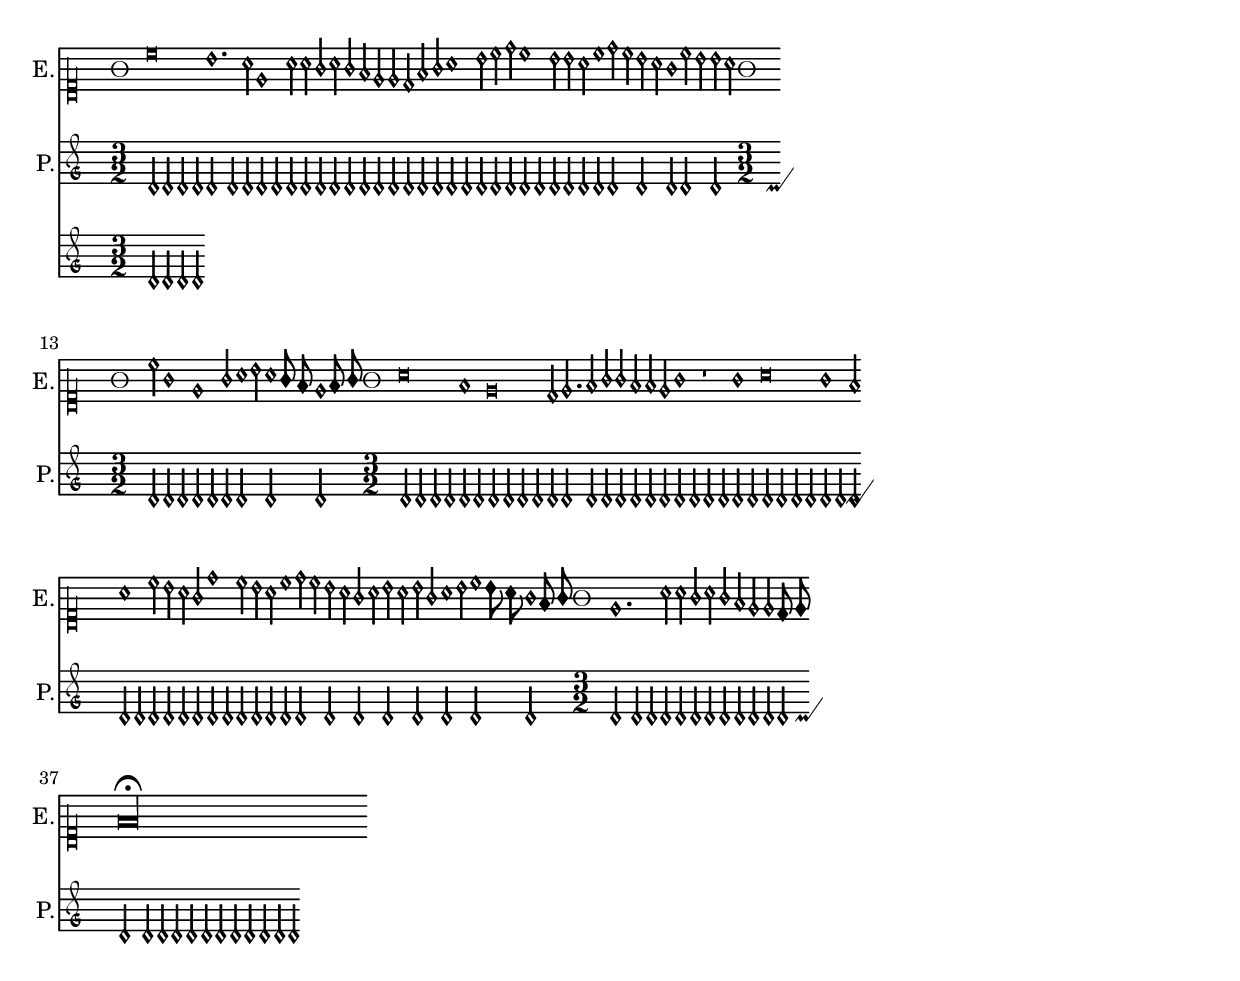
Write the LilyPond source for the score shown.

\version "2.24.3"
\version "2.24.3"

\version "2.24.3"

#(ly:add-interface
    'early-interface
    "Properties of the 'early' music grobs"
    '(prop1
      prop2
      prop3))

% start: declare early note-head properties here.

\version "2.24.3"

\include "../early-path-utilities.ly"
\include "../early-styles.ly"

% Function: ly:make-stencil expr xext yext
% expr: e.g. (list 'circle radius thickness fill)
% Stencils are device independent output expressions. They carry two pieces of information:
% A specification of how to print this object. This specification is processed by the output backends, for example ‘scm/output-ps.scm’.
% The vertical and horizontal extents of the object, given as pairs. If an extent is unspecified (or if you use empty-interval as its value), it is taken to be empty.

% ly:make-stencil
% * expr xext yext
% make-path-stencil
% * path thickness x-scale y-scale fill #:line-cap-style line-cap-style #:line-join-style line-join-style
% make-connected-path-stencil
% * pointlist thickness x-scale y-scale connect fill

#(define (early:path-notehead-square-side-simple width)
  (list (list 'l width 0)))

#(define (early:get-notehead-path style type notation properties)
  '())

#(define (early:path-notehead-square-side-complex width)
    (let ((side (list 'c   0 0   0.34 0   width 0))
        (corner (list 'c   0.5 0   0.1 -0.5  0 0)))
    (list side corner)))

#(define (early:path-notehead-square-side complex len corner-offset angle)
  (let ((side (if complex
               (early:path-notehead-square-side-complex len)
               (early:path-notehead-square-side-simple len))))
    (rotate-path side angle)))

#(define (early:notehead-quadrata x-len y-len)
  (let ((side (make-hash-table))
        (random-angle (lambda () (zero? (random 2)))))
   (hashq-set! side 'x-len x-len)
   (hashq-set! side 'y-len y-len)
   (hashq-set! side 'lengths (list x-len y-len x-len y-len))
   (hashq-set! side 'corners (list (random-angle) (random-angle) (random-angle) (random-angle)))
   (hashq-set! side 'corner-offsets (list 0.1 0.1 0.1 0.1))
   (hashq-set! side 'angles (list 0 90 180 270))
   side))

#(define (early:get-notehead-path)
   (let* ((notehead (early:notehead-quadrata 1.5 1))
          (path-notehead (append-map early:path-notehead-square-side ; len corner corner-offset
                          (hashq-ref notehead 'corners)
                          (hashq-ref notehead 'lengths)
                          (hashq-ref notehead 'corner-offsets)
                          (hashq-ref notehead 'angles))))
    path-notehead))

#(define (early:path-notehead-quadrata-random-side width)
  (early:path-notehead-square-side (zero? (random 2)) width) )

#(define (early:get-notehead-stencil grob) ; main function
  "Return early note head stencil."
  (let* ((duration-log (ly:grob-property grob 'duration-log))
          ;(stem (ly:grob-property grob 'stem))
          (style (ly:grob-property grob 'style))
          (staff-position (ly:grob-property grob 'staff-position)))
      (let* ((corner-offset 0.1)
          (side-length (- 1 (* corner-offset 2))) )
      (make-path-stencil
      (flatten-list (early:get-notehead-path))
      0.05 1 1 #f) )))

% #(define (early:get-notehead-quadrata-sides)
%   (let ((side-left (early:path-notehead-quadrata-random-side  1))
%         (side-up (early:path-notehead-quadrata-random-side  2))
%         (side-right (early:path-notehead-quadrata-random-side  1))
%         (side-down (early:path-notehead-quadrata-random-side  2)) )
%    (list '(m 0.1 0)
%          side-down
%          (rotate-path side-right 90)
%          (rotate-path side-up 180)
%          (rotate-path side-left 270))))

% #(define (early:get-notehead-stencil grob) ; main function
%   "Return early note head stencil."
%   (let* ((duration-log (ly:grob-property grob 'duration-log))
%          ;(stem (ly:grob-property grob 'stem))
%          (style (ly:grob-property grob 'style))
%          (staff-position (ly:grob-property grob 'staff-position)))
%    (let* ((corner-offset 0.1)
%           (side-length (- 1 (* corner-offset 2))) )
%     (make-path-stencil
%       (flatten-list (early:get-notehead-quadrata-sides))
%       0.05 1 1 #f) )))

#(define-public (early:note-head::print grob)
  "Create early stencil for a notehead."
  (let ((style (ly:grob-property grob 'style)))
   (if (early:has-style style)
    (early:get-notehead-stencil grob)
    (ly:note-head::print grob))))


% Context properties
#(set-object-property! 'earlyBlackmensural 'translation-type? boolean?)
#(set-object-property! 'earlyColor 'translation-type? symbol?)
#(set-object-property! 'earlyHollow 'translation-type? boolean?)
#(set-object-property! 'earlyProportio 'translation-type? number-or-pair?)
#(set-object-property! 'earlyProlatio 'translation-type? symbol?)
#(set-object-property! 'earlyTempus 'translation-type? symbol?)
#(set-object-property! 'earlyModus 'translation-type? symbol?)
#(set-object-property! 'earlyMaximodus 'translation-type? symbol?)

#(set-object-property! 'earlyPerfection 'translation-type? alist?)
#(set-object-property! 'earlyPerfection 'translation-doc?
  "Alist of all possible durations and their default state if perfection is implied (perfect or imperfect)")

#(set-object-property! 'earlyPerfectAsTriplets 'translation-type? alist?)
#(set-object-property! 'earlyPerfectAsTriplets 'translation-doc?
"If notename is set to true, interpret the perfect division as triple. This is useful to reduce the effect of of duration accumulation from quicker notes (e.g. semifusae).")

#(set-object-property! 'earlyMensuraOff 'translation-type? boolean?)
#(set-object-property! 'earlyMensuraOff 'translation-doc?
"Turn off automatic duration mensural recalculation (make it default LilyPond WYSIWYG againg).")

#(define (string-or-numeric? arg)
  (or (number-or-string? arg)
      (pair? arg)))

#(set-object-property! 'earlyMensurationSign 'translation-type? string-or-numeric?)

% Grob properties
#(set-object-property! 'early:blackmensural 'backend-type? boolean?)
#(set-object-property! 'early:color 'backend-type? symbol?)
#(set-object-property! 'early:hollow 'backend-type? boolean?)
#(set-object-property! 'early:proportio 'backend-type? number-or-pair?)
#(set-object-property! 'early:prolatio 'backend-type? symbol?)
#(set-object-property! 'early:tempus 'backend-type? symbol?)

#(set-object-property! 'early:perfect-flag 'backend-type? boolean?)
#(set-object-property! 'early:altered-flag 'backend-type? boolean?)
#(set-object-property! 'early:punctum-divisionis 'backend-type? boolean?)

#(define (duration->name dur)
  (case (ly:duration-log dur)
   ((-3) 'maxima)
   ((-2) 'longa)
   ((-1) 'brevis)
   ((0) 'semibrevis)
   ((1) 'minima)
   ((2) 'semiminima)
   ((3) 'fusa)
   ((4) 'semifusa)))

% #(define (

testParser = #(define-music-function (m) (ly:music?)
 (music-map (lambda (m) m) m))

% early custom engraver
#(define Early_mensura_engraver
  (make-engraver
   (listeners
    ((rhythmic-event engraver event)
     ;(ly:event-set-property! event 'duration (ly:make-duration 1 0 0))
     ;(ly:event-set-property! event 'length (ly:make-moment 1/2))
     ;(display (ly:context-current-moment (ly:translator-context engraver)))
     (display ""))
   )
))

#(define (early:note-head::print grob)

  (ly:note-head::print grob))


\layout {

    \context { \PetrucciVoice

       	\name EarlyVoice
       	\alias PetrucciVoice

        % \consists #testParser
        \consists #Early_mensura_engraver
        \remove Mensural_ligature_engraver
       	% \consists Ligature_bracket_engraver
        % \override NoteHead.style = #'tournai
        \override NoteHead.stencil = #early:note-head::print

        earlyBlackmensural = ##t
        earlyColor = #'white
        earlyHollow = ##f
        % earlyMaximodus = #'imperfectum
        % earlyModus = #'imperfectum
        % earlyTempus = #'imperfectum
        % earlyProlatio = #'maior
        % earlyProportio = ##f

        % earlyPerfection =
        % #'((maxima . #f)
        %    (longa . #f)
        %    (brevis . #f)
        %    (semibrevis . #f)
        %    (minima . #f)
        %    (semiminima . #f)
        %    (fusa . #f)
        %    (semifusa . #f))

        % earlyPerfectAsTriplets =
        % #'((maxima . #f)
        %     (longa . #f)
        %     (brevis . #f) ; tempus division
        %     (semibrevis . #f) ; prolatio division
        %     (minima . #f) ; below prolatio
        %     (semiminima . #f)
        %     (fusa . #t)
        %     (semifusa . #t))

        % \override NoteHead.stencil = #(lambda (grob) (display "DWA\n") ly:note-head::print)

       	\description "..." % TODO
    }

    \context { \PetrucciStaff

       	\name EarlyStaff
       	\alias PetrucciStaff
       	\denies Voice
       	\defaultchild EarlyVoice
       	\accepts EarlyVoice

        \remove Custos_engraver

        \override Stem.neutral-direction = #UP
        \override LedgerLineSpanner.stencil = ##f

        \override TimeSignature.style = #'mensural

        % early-color-black = color...

       	\description "..." % TODO
    }

    \inherit-acceptability EarlyStaff PetrucciStaff
    \inherit-acceptability EarlyVoice PetrucciVoice

}

\version "2.24.3"

% #(set-object-property! 'early-music-properties 'music-type? alist?)

#(define (define-event! type properties)
   (set-object-property! type
                         'music-description
                         (cdr (assq 'description properties)))
   (set! properties (assoc-set! properties 'name type))
   (set! properties (assq-remove! properties 'description))
   (hashq-set! music-name-to-property-table type properties)
   (set! music-descriptions
         (sort (cons (cons type properties)
                     music-descriptions)
               alist<?)))

#(define-event-class 'early-event 'music-event)
#(define-event-class 'early:mensura-event 'early-event)
#(define-event-class 'early:color-minor-sequence 'early-event)

#(define-event!
  'early:MensuraEvent
  '((description . "Used to modify current early:mensura-properties")
    (types . (early:mensura-event time-signature-event))))

% #(define-event!
%     'early:ColorMinorStart
%     '((description . "Signaling start of color event context")
%     (types . (early:color-minor-start))))

% #(define-event!
%     'early:ColorMinorEnd
%     '((description . "Signaling end of color event context")
%     (types . (early:color-minor-end))))

#(define (early:duration->name dur)
  (case (ly:duration-log dur)
   ((-3) 'maxima)
   ((-2) 'longa)
   ((-1) 'brevis)
   ((0) 'semibrevis)
   ((1) 'minima)
   ((2) 'semiminima)
   ((3) 'fusa)
   ((4) 'semifusa)))

#(define (early:music-property music early-property)
  (let ((props (ly:music-property music 'early:music-properties)))
   (if props
    (assoc-ref props early-property)
    #f)))

#(define (early:music-set-property! music early-property value)
  (let ((props (ly:music-property music 'early:music-properties)))
   (ly:music-set-property! music 'early:music-properties
    (if props
     (assoc-set! props early-property value)
     (list (cons early-property value))))
   music))

#(define (early:mensura-properties)
    ;; default public properties
  '((blackmensural . #f)
    (color . white)
    (hollow . #f)
    (default-ternary . #f)
    (proportio . #f)
    (perfection . ()) ; e.g. (-2 . (#t . #f)) – maximodus perfectum (interpreted as triplet)
))

% #(alist-deep-copy ;; LIST SHOULD BE COPIED!
#(define-public early:ars-subtilior (early:mensura-properties))

mensuration =
#(define-music-function (alist) (alist?)
  (make-music
   'early:MensuraEvent
   'mensura-properties
   alist))

tempus =
#(define-music-function (perfection) (boolean-or-symbol?)
  (let* ((perf (cond
                ((eq? perfection 'perfectum) #t)
                ((eq? perfection 'perfect) #t)
                ((eq? perfection 'imperfectum) #f)
                ((eq? perfection 'imperfect) #f)
                ((boolean? perfection) perfection)
                (else
                 (ly:error "Incorrect perfection. Can be: perfect, perfectum, imperfect, imperfectum or boolean.")
                ))))
   #{
        \mensuration #(list (cons -1 perf))
   #}))

prolatio =
#(define-music-function (prolation) (boolean-or-symbol?)
  (let* ((symb (symbol? prolation))
         (prol (cond
                ((eq? prolation 'maior) #t)
                ((eq? prolation 'major) #t)
                ((eq? prolation 'minor) #f)
                ((boolean? prolation) prolation)
                (else
                 (ly:error "Incorrect prolation. Can be: maior, major, minor or boolean.")
                ))))
   #{
        \mensuration #(list (cons 0 prol))
   #}))

proportio =
#(define-music-function (proportion) (number-or-pair?) #{
    \mensuration #(list (cons 'proportio proportion))
    \once \override TimeSignature.style = #'single-digit
#})

#(define (string-or-numeric? arg)
  (or (number-or-string? arg)
      (pair? arg)))

mensura =
#(define-music-function (signum) (string-or-numeric?)
  ;; make it better (use regexp)
  (cond
   ((equal? signum "O") #{
    \tempus #'perfectum
    \prolatio #'minor
    \proportio 1
    \time 3/2
   #})
   ((equal? signum "O.") #{
    \tempus #'perfectum
    \prolatio #'maior
    \proportio 1
    \time 9/4
   #})
   ((equal? signum "C|") #{
    \tempus #'imperfectum
    \prolatio #'minor
    \proportio 2
    \time 2/2
   #})
   (else #{
    \proportio #signum
   #})))


#(define (early:handle-color-minor music mensura-properties)
  (let* (;; note moment's main fractions
         (note '())
         (first-note '())
         (remaining (ly:moment-main (ly:music-length music)))
         (total remaining)
         ;; ratio of the first note and the remaining moment duration.
         (first-note-dur-correction '())
         (remaining-dur-correction '())
         (perfection-setting '())
        )
   (music-map
    (lambda (m)
     (cond
      ;; ignore nested color-minor expressions
      ((and (music-is-of-type? m 'sequenctial-event)
            (early:music-property m 'color-minor))
       (early:handle-color-minor music mensura-properties))
      ;; looping only through the notes etc
      ((music-is-of-type? m 'rhythmic-event)
       (set! note (ly:moment-main (ly:music-duration-length m)))
       ;; get first note moment and duration correction
       (if (null? first-note)
        (begin
         (set! remaining (- remaining note))
         (set! first-note note)
         (set! first-note-dur-correction
               (case (/ remaining first-note)
                ((1/2) 3/4) ; eg longa brevis
                ((1/4) 7/8) ; eg longa semibrevis
                (else (ly:error "Unsupported durations of notes"))))
         (set! remaining-dur-correction (- 1 first-note-dur-correction))
         ;; check if we can we do color minor anyway.
         (set! perfection-setting
               (assoc-ref (assoc-ref mensura-properties 'perfection)
                          (ly:duration-log (ly:music-property m 'duration))))
         (when (and perfection-setting (car perfection-setting))
          (ly:error "Cannot do color minor when division is perfect"))
         (early:music-set-property! m 'color-minor
          first-note-dur-correction)
        )
        (begin
         (early:music-set-property! m 'color-minor
          (* remaining-dur-correction
             (/ note remaining)
             (/ first-note note)))
        )
       )
       ;; for all the notes in color minor:
       (ly:music-set-property! m 'duration
        (ly:duration-compress (ly:music-property m 'duration)
                              (early:music-property m 'color-minor)))
     ))
     m)
    music)))


#(define (early:duration-mensurate dur mensura-properties)
  (let* ((props mensura-properties)
         (props:get (lambda (key) (assoc-ref props key)))
         (props:is  (lambda (k v) (eq? (props:get k) v)))

         (dur-log (ly:duration-log dur))
         (dur-name (early:duration->name dur))
         (perfection (props:get 'perfection))
         (proportion (props:get 'proportio))
         (default-ternary (props:get 'default-ternary))

         (punctum-perfectionis (props:get 'punctum-perfectionis))

         (compress-factor (if (fraction? proportion)
                           proportion
                           (/ 1 proportion)))

         ;(color-allows-perfection ; for checking
         ; (props:is 'color
         ;           (if (props:get 'blackmensural) 'black 'white)))

        )

    ;; gather together all compress factors.
    (for-each
     (lambda (setting)
      (let* ((dlog (car setting))
             (ternary (and (cadr setting) default-ternary))
             (triplet (cddr setting))
             (mod (cond
                   ((< dlog dur-log) 1)
                   ((and ternary (not triplet)) 3/2)
                   ((and (not ternary) triplet) 2/3)
                   (else 1))))
       (set! compress-factor (* compress-factor mod))))
      perfection)

    (ly:duration-compress dur compress-factor)

  ))

mensural =
#(define-music-function (mensura-properties music) (alist? ly:music?)
  (let* ((props:get (lambda (key) (assoc-ref mensura-properties key)))
         (props:set! (lambda (k v)
                      (set! mensura-properties
                            (assoc-set! mensura-properties k v))))
         (debug #f))

   (music-map
    (lambda (m)
     (cond
      ;; handle all mensuration changes
      ((music-is-of-type? m 'early:mensura-event)
       (let* ((props-new (ly:music-property m 'mensura-properties)))
        (for-each (lambda (prop)
                   (let ((key (car prop))
                         (val (cdr prop)))
                    ;; TO DO: add
                    (if (number? key)
                     (let* ((perfection (props:get 'perfection))
                            (settings (assoc-ref perfection key))
                            (triplet (and (null? settings) (cdr settings))))
                      (props:set! 'perfection
                       (assoc-set! (props:get 'perfection) key
                        (cons val triplet))))
                     (props:set! key val))))
         props-new)
        m))
      ;; handle color minor apart
      ((and (music-is-of-type? m 'sequential-music)
            (early:music-property m 'color-minor))
       (early:handle-color-minor m mensura-properties))
      ;; adjust duration
      ((music-is-of-type? m 'rhythmic-event)
       (ly:music-set-property! m 'early:mensura-properties (alist-copy mensura-properties))
       (ly:music-set-property! m 'duration
       (early:duration-mensurate (ly:music-property m 'duration) mensura-properties))
       m)

     (else m)))
    music)))

% relative-mensural =
% #(define-music-function
% \relative \mensural

#(define (early:make-duration len dots den num)
  (ly:make-duration len dots num den))

flexa = \once \override NoteHead.ligature-flexa = ##t

colorMinor =
#(define-music-function (n1 n2) (ly:music? ly:music?)
  ;; THIS IS OVERRIDEN BELOW
  ;; flags: – long-note-encountered
  ;; - short-note-encountered
  (let* ((dur1 (ly:music-property n1 'duration))
         (dur2 (ly:music-property n2 'duration))
         (log1 (ly:duration-log dur1))
         (log2 (ly:duration-log dur2))
         (len1 (duration-length dur1))
         (len2 (duration-length dur2))
         (dot1 (ly:duration-dot-count dur1))
         (dot2 (ly:duration-dot-count dur2))
         (com1 (ly:duration-scale dur1))
         (com2 (ly:duration-scale dur2)))
   (unless (= (/ len1 len2) 2)
    (error "Wrong durations of notes interpreted as color minor (must be 1/2 ratio).\n"))
   (ly:music-set-property! n1 'duration
    (ly:make-duration log1 dot1 (* 3/4 com1)))
   (ly:music-set-property! n2 'duration
    (ly:make-duration log2 dot2 (* 1/2 com2)))
   ;; return
   #{
        \once \set earlyColor = #'black
        #n1
        \once \set earlyColor = #'black
        #n2
   #}))

perfect =
#(define-music-function () ()
  (make-music
   'early:MensuraEvent
   'mensura-properties
   '((default-ternary . #t))))

imperfect =
#(define-music-function () ()
    (make-music
    'early:MensuraEvent
    'mensura-properties
    '((default-ternary . #f))))


#(define (pair->fraction pair)
  (/ (car pair) (cdr pair)))

#(define (add-punctum note)
  (let* ((dur (ly:music-property note 'duration))
         (dur-log (ly:duration-log dur))
         (dot-count (ly:duration-dot-count dur))
         (dur-factor (pair->fraction (ly:duration-factor dur))))
   (unless (= 0 dot-count)
    (ly:warning "Note with punctum should not have an explicit dot."))
   (ly:music-set-property! note 'duration
    (ly:duration-compress
     (ly:make-duration dur-log 1 dur-factor)
     2/3))
   note
))

pdiv =
#(define-music-function (note) (ly:music?)
  (early:music-set-property! note 'punctum-divisionis #t)
  (add-punctum note)
)

pperf =
#(define-music-function (note) (ly:music?)
  (early:music-set-property! note 'punctum-perfectionis #t)
  (add-punctum note)
)

colorMinor =
#(define-music-function (music-sequence) (ly:music?)
  ;; setting color-minor to true already on sequence level
  ;; because the 'mensural' function will take care of it separately.
  (early:music-set-property! music-sequence 'color-minor #t)
  #{
    \set EarlyVoice.earlyColor = #'black % TO DO: use the default color used for imperfectum.
    #music-sequence
  #})

  % (ly:music-set-property! music 'elements
  %  (append
  %   (list (make-music 'early:ColorMinorStart))
  %   (ly:music-property music 'elements)
  %   (list (make-music 'early:ColorMinorEnd))))
  % music)


% event functions?
div = {}
space = {}

#(define (string-or-numeric? arg)
  (or (number-or-string? arg)
      (pair? arg)))

triplum = \mensural #early:ars-subtilior \relative {

    \clef "petrucci-c1"
    \mensura "O"

    % Line 1

    c''\breve \pdiv b1 % backward punctum divisionis
    a2 e1 a2 a g2
    a2 g f e e d
    f2 g a1 b2 c
    d2 c1 b2 b a

    \proportio 2
    c1 d2 c b a
    g1 c2 b b a

    \mensura "O"
    c2 \[ g1 \flexa e \] g2

    \proportio 3
    a1 b2
    a1 g8*2 f
    e1 f8*2 g

    \mensura "O"
    a\breve f1
    e\breve d2 \pdiv e2
    f2 g g f f e
    g1 r g
    a\breve g1
    f2 a1 c2 b a
    g2 d'1 c2 b a

    \proportio 2
    c1 d2 c b a
    % line 2
    g2 a b a b g

    \proportio 3
    a1 b2
    c1 b8*2 a
    g1 f8*2 g

    \mensura "O"
    e1. a2 a g
    a2 g f e e d8*2 e
    f\maxima\fermata

}

\layout {

    indent = 0
    ragged-right = ##t

    \context { \Score

        \override SpacingSpanner.packed-spacing = ##t

    }

    \context { \EarlyVoice

        #(display "Raz!")

    }

}

\score {<<

    \new EarlyStaff \with {
        instrumentName = "E."
        shortInstrumentName = "E."
    } {
        \new EarlyVoice \triplum
    }

    \new PetrucciStaff \with {
        instrumentName = "P."
        shortInstrumentName = "P."
    } {
        \new PetrucciVoice \repeat unfold 120 { d'2 }
    }

    \new PetrucciStaff {
        \new PetrucciVoice \relative {
            d' d d d
        }
    }

>>}
